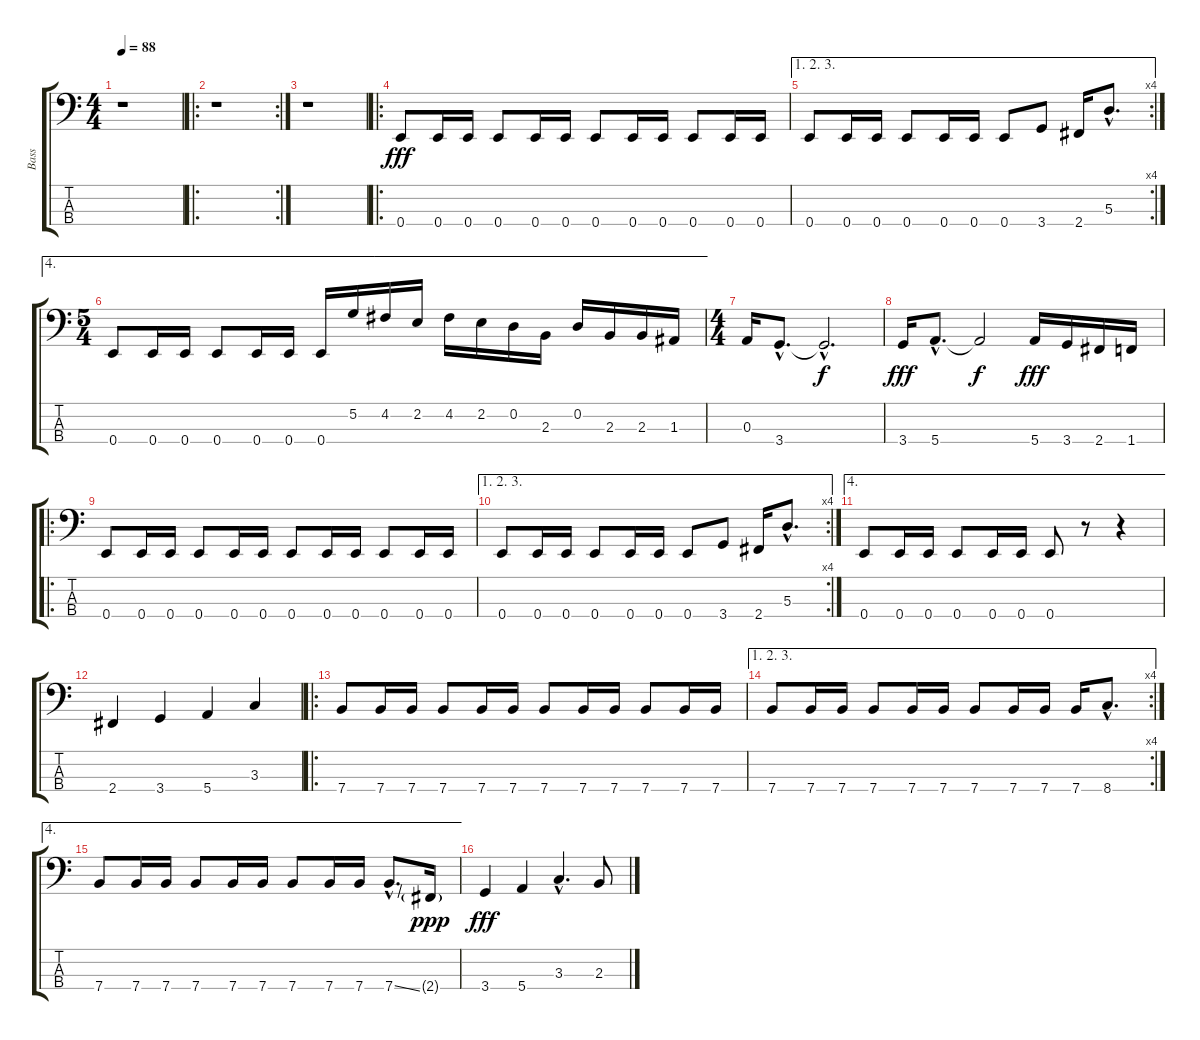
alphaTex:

\track ("Bass" "Bass") {instrument electricbassfinger}
\staff {score tabs}
\tuning (G2 D2 A1 E1) {hide}
\ts (4 4)
\tempo 88
\clef f4
\ks c
r.1{dy fff instrument electricbassfinger} |
\ro
\rc 2
r.1 |
r.1 |
\ro
0.4.8 0.4.16 0.4.16 0.4.8 0.4.16 0.4.16 0.4.8 0.4.16 0.4.16 0.4.8 0.4.16 0.4.16 |
\ae (1 2 3)
\rc 4
0.4.8 0.4.16 0.4.16 0.4.8 0.4.16 0.4.16 0.4.8 3.4.8 2.4.16 5.3{hac}.8{d} |
\ae 4
\ts (5 4)
0.4.8 0.4.16 0.4.16 0.4.8 0.4.16 0.4.16 0.4.16 5.2.16 4.2.16 2.2.16 4.2.16 2.2.16 0.2.16 2.3.16 0.2.16 2.3.16 2.3.16 1.3.16 |
\ts (4 4)
0.3.16 3.4{hac}.8{d} 3.4{hac t}.2{d dy f} |
3.4.16{dy fff} 5.4{hac}.8{d} 5.4{t}.2{dy f} 5.4.16{dy fff} 3.4.16 2.4.16 1.4.16 |
\ro
0.4.8 0.4.16 0.4.16 0.4.8 0.4.16 0.4.16 0.4.8 0.4.16 0.4.16 0.4.8 0.4.16 0.4.16 |
\ae (1 2 3)
\rc 4
0.4.8 0.4.16 0.4.16 0.4.8 0.4.16 0.4.16 0.4.8 3.4.8 2.4.16 5.3{hac}.8{d} |
\ae 4
0.4.8 0.4.16 0.4.16 0.4.8 0.4.16 0.4.16 0.4.8 r.8 r.4 |
2.4.4 3.4.4 5.4.4 3.3.4 |
\ro
7.4.8 7.4.16 7.4.16 7.4.8 7.4.16 7.4.16 7.4.8 7.4.16 7.4.16 7.4.8 7.4.16 7.4.16 |
\ae (1 2 3)
\rc 4
7.4.8 7.4.16 7.4.16 7.4.8 7.4.16 7.4.16 7.4.8 7.4.16 7.4.16 7.4.16 8.4{hac}.8{d} |
\ae 4
7.4.8 7.4.16 7.4.16 7.4.8 7.4.16 7.4.16 7.4.8 7.4.16 7.4.16 7.4{ss hac}.8{d} 2.4{g}.16{dy ppp} |
3.4.4{dy fff} 5.4.4 3.3{hac}.4{d} 2.3.8
